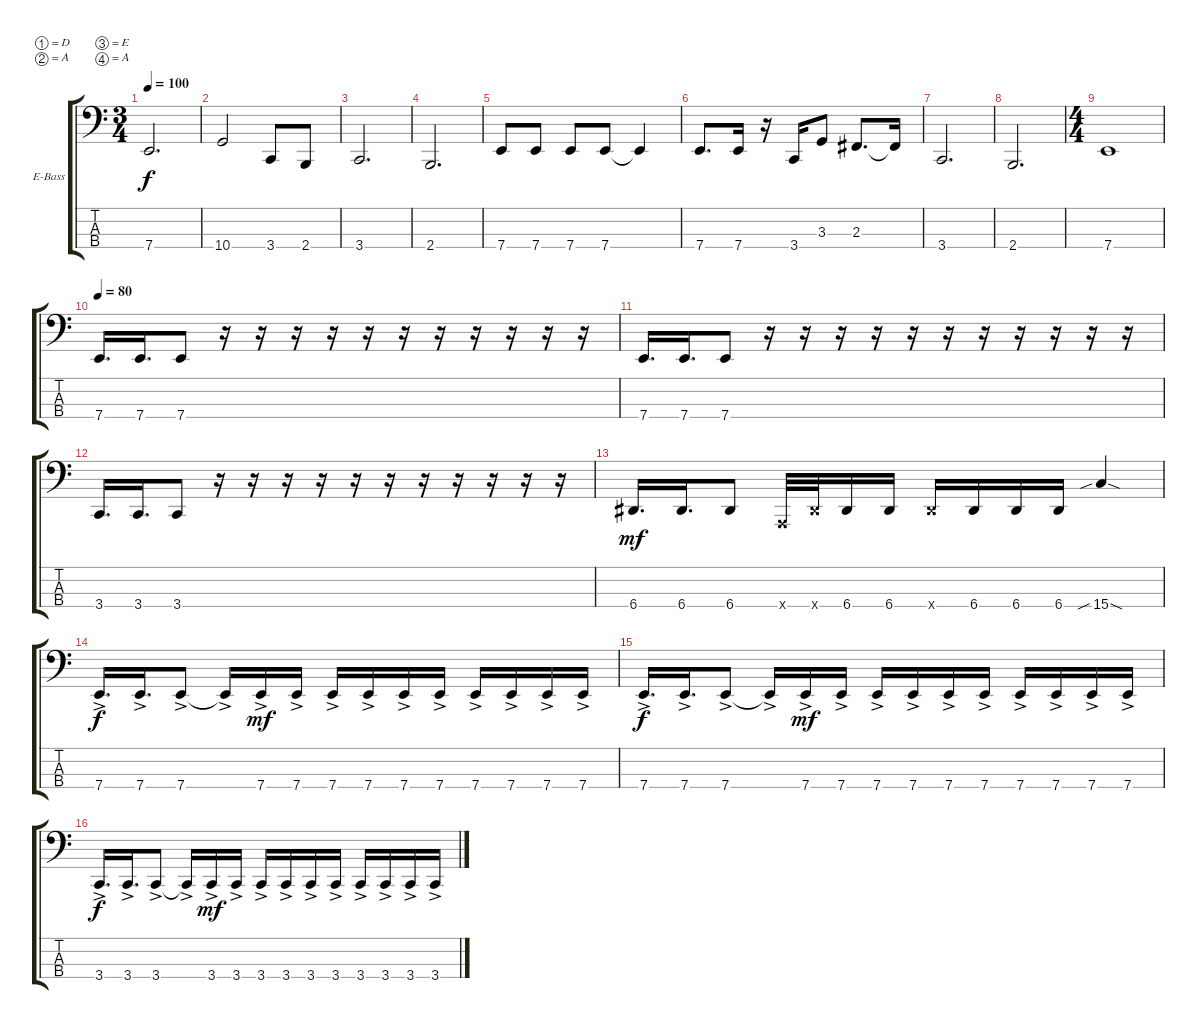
\bracketExtendMode groupsimilarinstruments
\firstSystemTrackNameOrientation horizontal
\otherSystemsTrackNameOrientation horizontal
\track ("Sinclair Alleron" "E-Bass") {instrument electricbassfinger}
\staff {score tabs}
\tuning (D2 A1 E1 A0)
\ts (3 4)
\tempo 100
\clef f4
\ks c
7.4.2{d dy f} |
10.4.2 3.4.8 2.4.8 |
3.4.2{d} |
2.4.2{d} |
7.4.8 7.4.8 7.4.8 7.4.8 7.4{t}.4 |
7.4.8{d} 7.4.16 r.16 3.4.16 3.3.8 2.3.8{d} 2.3{t}.16 |
3.4.2{d} |
2.4.2{d} |
\ts (4 4)
7.4.1 |
\tempo 80
7.4.16{d} 7.4.16{d} 7.4.8 r.16 r.16 r.16 r.16 r.16 r.16 r.16 r.16 r.16 r.16 r.16 |
7.4.16{d} 7.4.16{d} 7.4.8 r.16 r.16 r.16 r.16 r.16 r.16 r.16 r.16 r.16 r.16 r.16 |
3.4.16{d} 3.4.16{d} 3.4.8 r.16 r.16 r.16 r.16 r.16 r.16 r.16 r.16 r.16 r.16 r.16 |
6.4.16{d dy mf} 6.4.16{d} 6.4.8 0.4{x}.32 6.4{x}.32 6.4.16 6.4.16 6.4{x}.16 6.4.16 6.4.16 6.4.16 15.4{sib sod}.4 |
7.4{ac}.16{d dy f} 7.4{ac}.16{d} 7.4{ac}.8 7.4{ac t}.16 7.4{ac}.16{dy mf} 7.4{ac}.16 7.4{ac}.16 7.4{ac}.16 7.4{ac}.16 7.4{ac}.16 7.4{ac}.16 7.4{ac}.16 7.4{ac}.16 7.4{ac}.16 |
7.4{ac}.16{d dy f} 7.4{ac}.16{d} 7.4{ac}.8 7.4{ac t}.16 7.4{ac}.16{dy mf} 7.4{ac}.16 7.4{ac}.16 7.4{ac}.16 7.4{ac}.16 7.4{ac}.16 7.4{ac}.16 7.4{ac}.16 7.4{ac}.16 7.4{ac}.16 |
3.4{ac}.16{d dy f} 3.4{ac}.16{d} 3.4{ac}.8 3.4{ac t}.16 3.4{ac}.16{dy mf} 3.4{ac}.16 3.4{ac}.16 3.4{ac}.16 3.4{ac}.16 3.4{ac}.16 3.4{ac}.16 3.4{ac}.16 3.4{ac}.16 3.4{ac}.16
